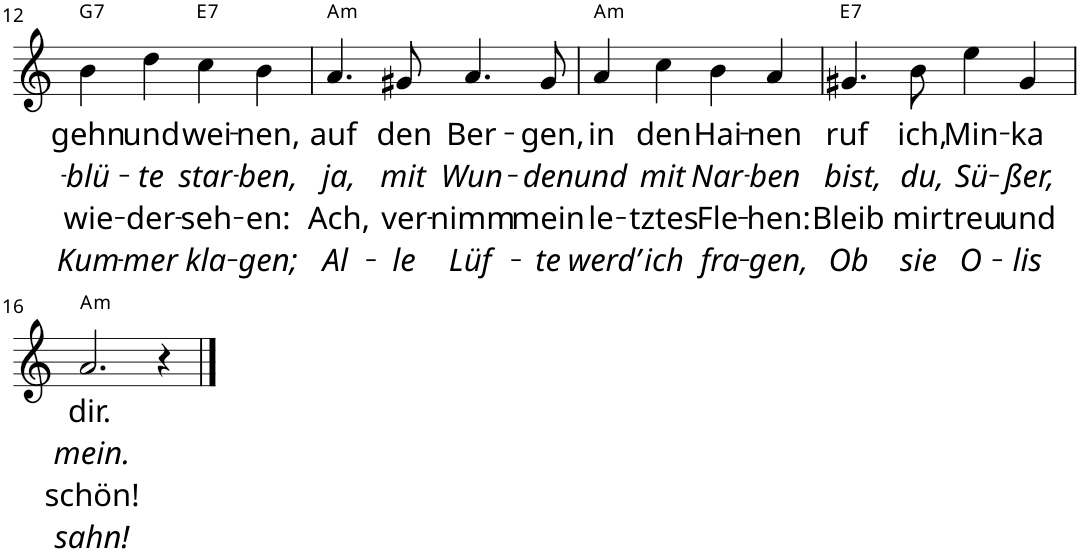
**kern	**text	**text	**text	**text	**harte
*part1	*part1	*part1	*part1	*part1	*part1
*staff1	*staff1	*staff1	*staff1	*staff1	*
*I"Voice	*	*	*	*	*
*I'Voice	*	*	*	*	*
!!LO:PB:g=z
*clefG2	*	*	*	*	*
*k[]	*	*	*	*	*
*M4/4	*	*	*	*	*
=12	=12	=12	=12	=12	=12
!	!LO:LY:b	!LO:LY:b	!LO:LY:b	!LO:LY:b	!LO:H:kt=7
4b\	gehn	-blü-	wie-	Kum-	G:7
!	!LO:LY:b	!LO:LY:b	!LO:LY:b	!LO:LY:b	!
4dd\	und	-te	-der-	-mer	.
!	!LO:LY:b	!LO:LY:b	!LO:LY:b	!LO:LY:b	!LO:H:kt=7
4cc\	wei-	star-	-seh-	kla-	E:7
!	!LO:LY:b	!LO:LY:b	!LO:LY:b	!LO:LY:b	!
4b\	-nen,	-ben,	-en:	-gen;	.
=13	=13	=13	=13	=13	=13
!	!LO:LY:b	!LO:LY:b	!LO:LY:b	!LO:LY:b	!LO:H:kt=m
4.a/	auf	ja,	Ach,	Al-	A:min
!	!LO:LY:b	!LO:LY:b	!LO:LY:b	!LO:LY:b	!
8g#X/	den	mit	ver-	-le	.
!	!LO:LY:b	!LO:LY:b	!LO:LY:b	!LO:LY:b	!
4.a/	Ber-	Wun-	-nimm	Lüf-	.
!	!LO:LY:b	!LO:LY:b	!LO:LY:b	!LO:LY:b	!
8g#/	-gen,	-den	mein	-te	.
=14	=14	=14	=14	=14	=14
!	!LO:LY:b	!LO:LY:b	!LO:LY:b	!LO:LY:b	!LO:H:kt=m
4a/	in	und	le-	werd’	A:min
!	!LO:LY:b	!LO:LY:b	!LO:LY:b	!LO:LY:b	!
4cc\	den	mit	-tztes	ich	.
!	!LO:LY:b	!LO:LY:b	!LO:LY:b	!LO:LY:b	!
4b\	Hai-	Nar-	Fle-	fra-	.
!	!LO:LY:b	!LO:LY:b	!LO:LY:b	!LO:LY:b	!
4a/	-nen	-ben	-hen:	-gen,	.
=15	=15	=15	=15	=15	=15
!	!LO:LY:b	!LO:LY:b	!LO:LY:b	!LO:LY:b	!LO:H:kt=7
4.g#X/	ruf	bist,	Bleib	Ob	E:7
!	!LO:LY:b	!LO:LY:b	!LO:LY:b	!LO:LY:b	!
8b\	ich,	du,	mir	sie	.
!	!LO:LY:b	!LO:LY:b	!LO:LY:b	!LO:LY:b	!
4ee\	Min-	Sü-	treu	O-	.
!	!LO:LY:b	!LO:LY:b	!LO:LY:b	!LO:LY:b	!
4g#/	-ka	-ßer,	und	-lis	.
!!LO:LB:g=z
=16	=16	=16	=16	=16	=16
!	!LO:LY:b	!LO:LY:b	!LO:LY:b	!LO:LY:b	!LO:H:kt=m
2.a/	dir.	mein.	schön!	sahn!	A:min
4r	.	.	.	.	.
==	==	==	==	==	==
*-	*-	*-	*-	*-	*-
